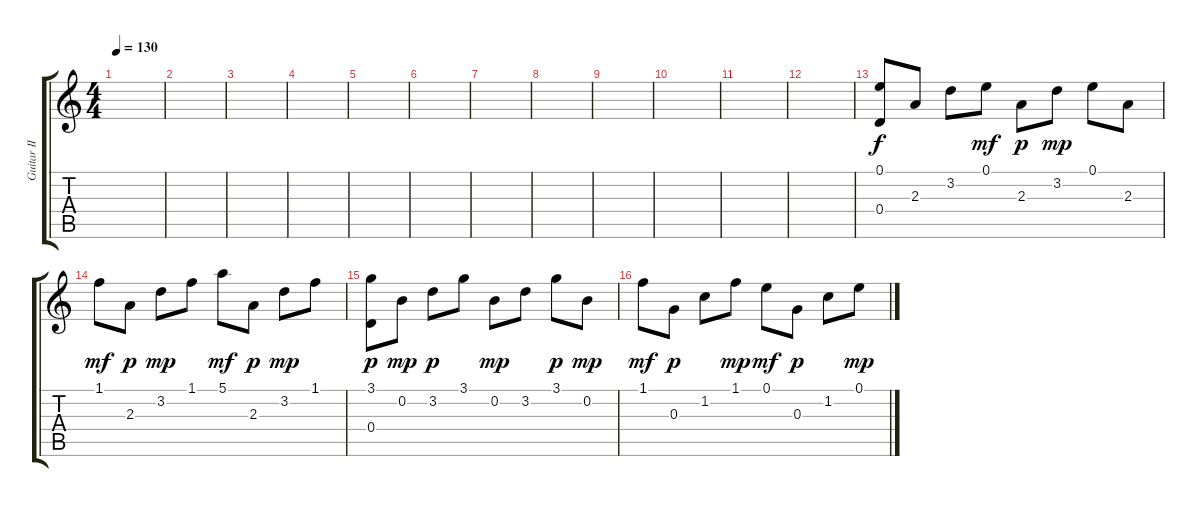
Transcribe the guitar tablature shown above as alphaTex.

\track ("Guitar II" "Guitar II") {instrument acousticguitarsteel}
\staff {score tabs}
\tuning (E4 B3 G3 D3 A2 D2) {hide}
\ts (4 4)
\tempo 130
\clef g2
\ks c
|
|
|
|
|
|
|
|
|
|
|
|
(0.1 0.4).8{volume 12} 2.3.8 3.2.8 0.1.8{dy mf} 2.3.8{dy p} 3.2.8{dy mp} 0.1.8 2.3.8 |
1.1.8{dy mf} 2.3.8{dy p} 3.2.8{dy mp} 1.1.8 5.1.8{dy mf} 2.3.8{dy p} 3.2.8{dy mp} 1.1.8 |
(3.1 0.4).8{dy p} 0.2.8{dy mp} 3.2.8{dy p} 3.1.8 0.2.8{dy mp} 3.2.8 3.1.8{dy p} 0.2.8{dy mp} |
1.1.8{dy mf} 0.3.8{dy p} 1.2.8 1.1.8{dy mp} 0.1.8{dy mf} 0.3.8{dy p} 1.2.8 0.1.8{dy mp}
